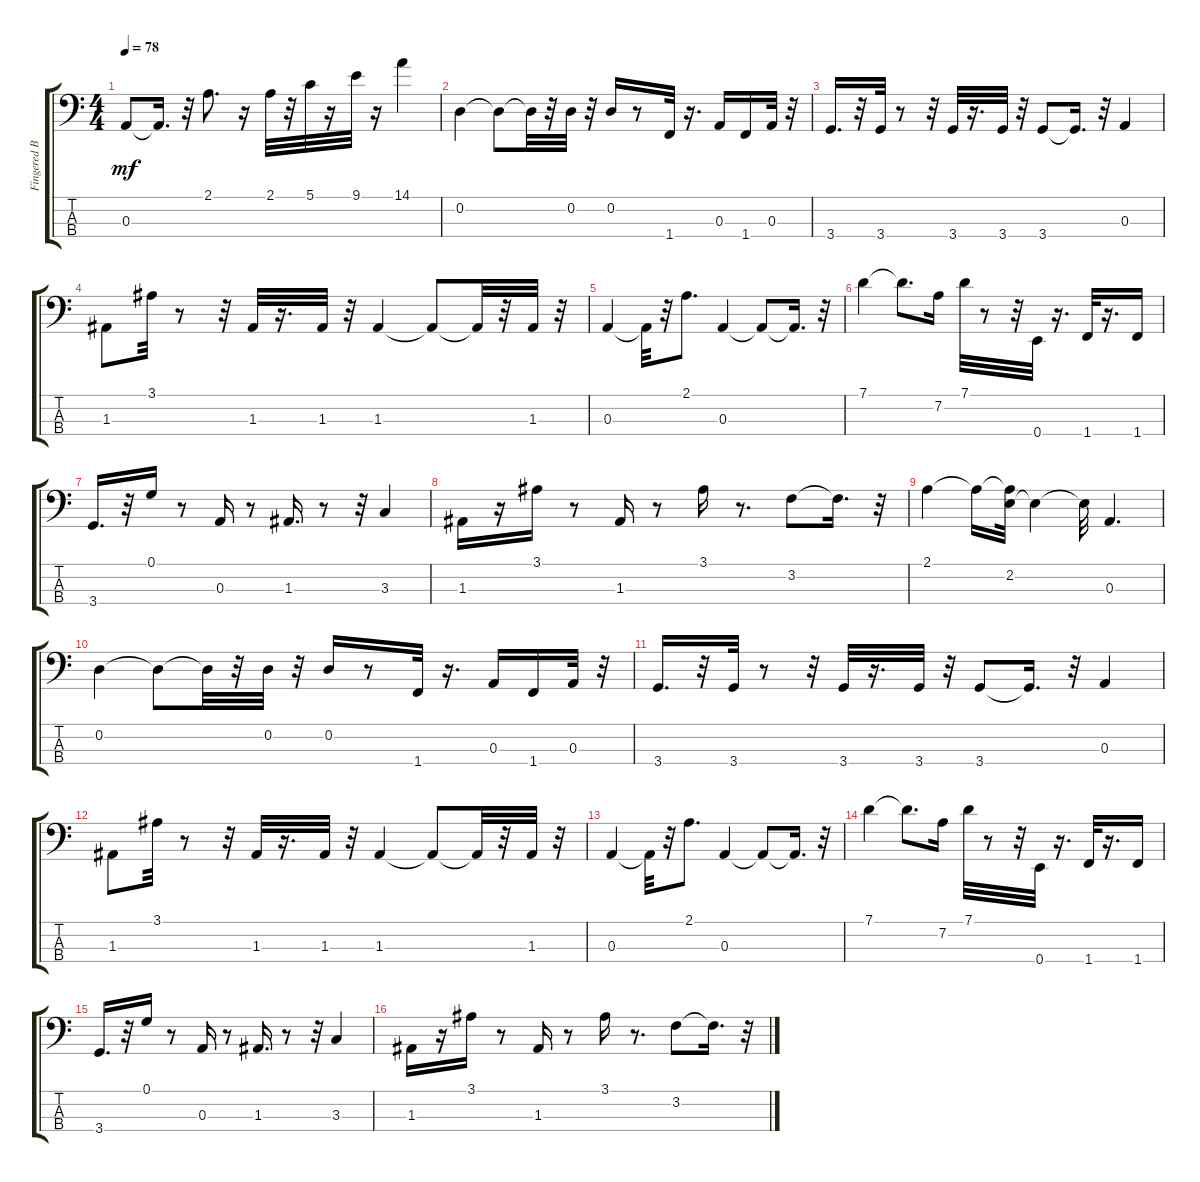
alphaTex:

\track ("Fingered Bs.        " "Fingered B") {instrument electricbassfinger}
\staff {score tabs}
\tuning (G2 D2 A1 E1) {hide}
\ts (4 4)
\tempo 78
\clef f4
\ks c
0.3.8{dy mf} 0.3{t}.16{d} r.32 2.1.8{d} r.16 2.1.32 r.32 5.1.32 r.16 9.1.32 r.16 14.1.4 |
0.2.4 0.2{t}.8 0.2{t}.32 r.32 0.2.32 r.32 0.2.16 r.8 1.4.32 r.16{d} 0.3.16 1.4.16 0.3.32 r.32 |
3.4.16{d} r.32 3.4.32 r.8 r.32 3.4.32 r.16{d} 3.4.32 r.32 3.4.8 3.4{t}.16{d} r.32 0.3.4 |
1.3.8 3.1.32 r.8 r.32 1.3.32 r.16{d} 1.3.32 r.32 1.3.4 1.3{t}.8 1.3{t}.32 r.32 1.3.32 r.32 |
0.3.4 0.3{t}.32 r.32 2.1.8{d} 0.3.4 0.3{t}.8 0.3{t}.16{d} r.32 |
7.1.4 7.1{t}.8{d} 7.2.16 7.1.32 r.8 r.32 0.4.32 r.16{d} 1.4.32 r.16{d} 1.4.16 |
3.4.16{d} r.32 0.1.16 r.8 0.3.16 r.8 1.3.16{d} r.8 r.32 3.3.4 |
1.3.16 r.16 3.1.16 r.8 1.3.16 r.8 3.1.16 r.8{d} 3.2.8 3.2{t}.16{d} r.32 |
2.1.4 2.1{t}.16 (2.1{t} 2.2).32 2.2{t}.4 2.2{t}.32 0.3.4{d} |
0.2.4 0.2{t}.8 0.2{t}.32 r.32 0.2.32 r.32 0.2.16 r.8 1.4.32 r.16{d} 0.3.16 1.4.16 0.3.32 r.32 |
3.4.16{d} r.32 3.4.32 r.8 r.32 3.4.32 r.16{d} 3.4.32 r.32 3.4.8 3.4{t}.16{d} r.32 0.3.4 |
1.3.8 3.1.32 r.8 r.32 1.3.32 r.16{d} 1.3.32 r.32 1.3.4 1.3{t}.8 1.3{t}.32 r.32 1.3.32 r.32 |
0.3.4 0.3{t}.32 r.32 2.1.8{d} 0.3.4 0.3{t}.8 0.3{t}.16{d} r.32 |
7.1.4 7.1{t}.8{d} 7.2.16 7.1.32 r.8 r.32 0.4.32 r.16{d} 1.4.32 r.16{d} 1.4.16 |
3.4.16{d} r.32 0.1.16 r.8 0.3.16 r.8 1.3.16{d} r.8 r.32 3.3.4 |
1.3.16 r.16 3.1.16 r.8 1.3.16 r.8 3.1.16 r.8{d} 3.2.8 3.2{t}.16{d} r.32
